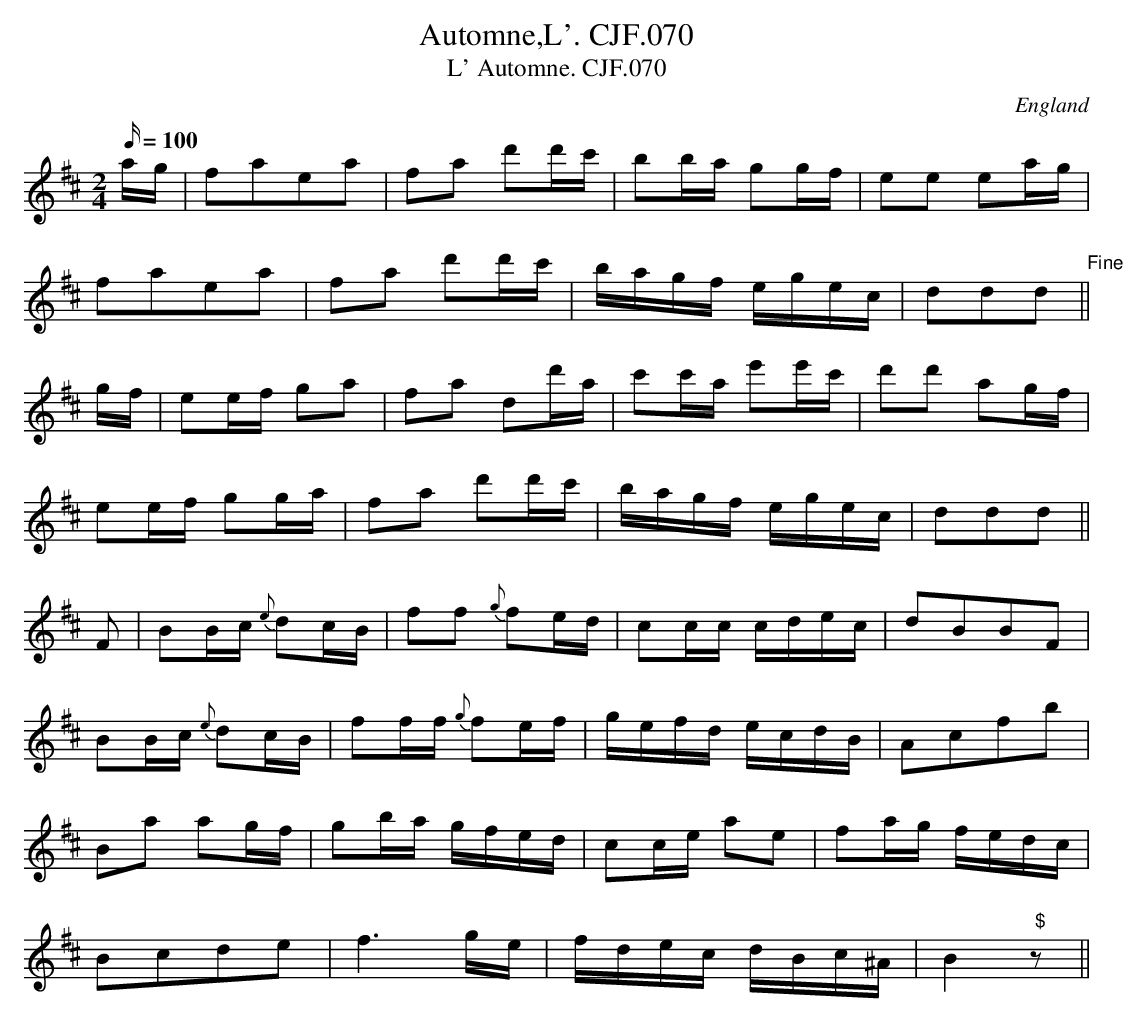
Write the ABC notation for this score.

X:1
T:Automne,L'. CJF.070
T:L' Automne. CJF.070
M:2/4
L:1/16
Q:100
O:England
K:D
ag|f2a2e2a2|f2a2 d'2d'c'|b2ba g2gf|e2e2 e2ag|!\
f2a2e2a2|f2a2 d'2d'c'|bagf egec|d2d2d2h"  Fine"||!gf|
e2ef g2a2|f2a2 d2d'a|c'2c'a e'2e'c'|d'2d'2 a2gf|!\
e2ef g2ga|f2a2 d'2d'c'|bagf egec|d2d2d2||!F2|B2Bc {e}d2cB|
f2f2 {g}f2ed|c2cc cdec|d2B2B2F2|!B2Bc {e}d2cB|\
f2ff {g}f2ef|gefd ecdB|A2c2f2b2|!B2a2 a2gf|g2ba gfed|
c2ce a2e2|f2ag fedc|!B2c2d2e2|f6ge|fdec dBc^A|B4" $"z2||
